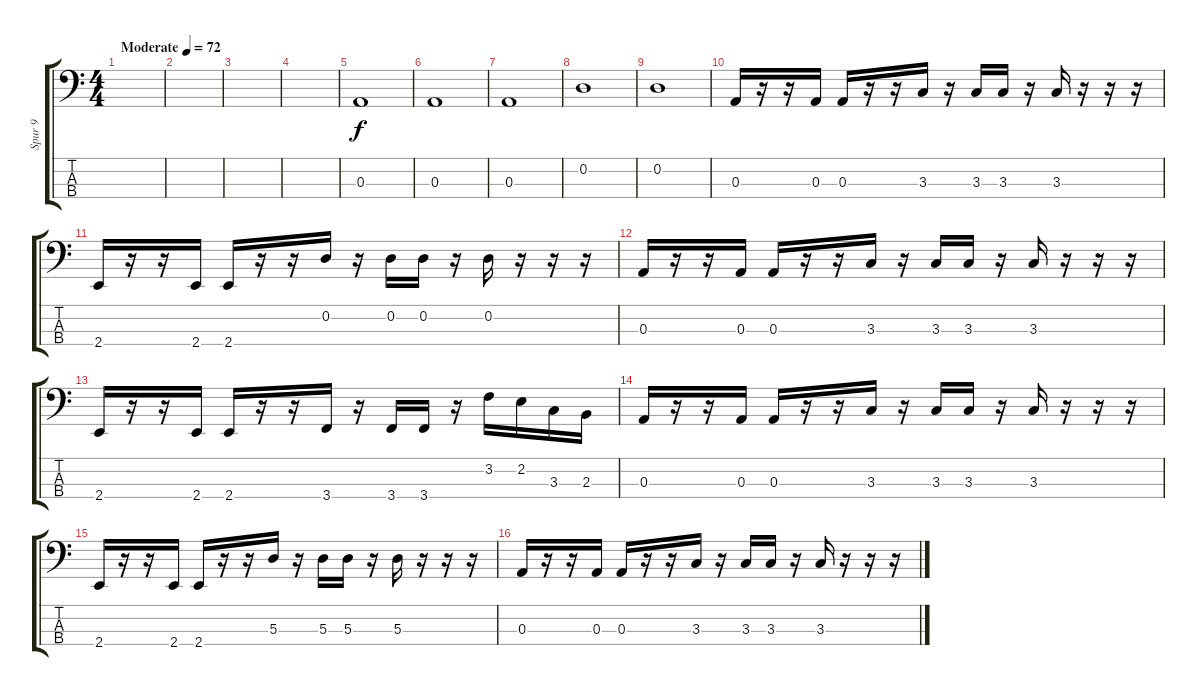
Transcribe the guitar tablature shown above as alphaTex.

\track ("Spur 9" "Spur 9") {instrument electricbassfinger}
\staff {score tabs}
\tuning (G2 D2 A1 D1) {hide}
\ts (4 4)
\tempo (72 "Moderate")
\clef f4
\ks c
|
|
|
|
0.3.1 |
0.3.1 |
0.3.1 |
0.2.1 |
0.2.1 |
0.3.16 r.16 r.16 0.3.16 0.3.16 r.16 r.16 3.3.16 r.16 3.3.16 3.3.16 r.16 3.3.16 r.16 r.16 r.16 |
2.4.16 r.16 r.16 2.4.16 2.4.16 r.16 r.16 0.2.16 r.16 0.2.16 0.2.16 r.16 0.2.16 r.16 r.16 r.16 |
0.3.16 r.16 r.16 0.3.16 0.3.16 r.16 r.16 3.3.16 r.16 3.3.16 3.3.16 r.16 3.3.16 r.16 r.16 r.16 |
2.4.16 r.16 r.16 2.4.16 2.4.16 r.16 r.16 3.4.16 r.16 3.4.16 3.4.16 r.16 3.2.16 2.2.16 3.3.16 2.3.16 |
0.3.16 r.16 r.16 0.3.16 0.3.16 r.16 r.16 3.3.16 r.16 3.3.16 3.3.16 r.16 3.3.16 r.16 r.16 r.16 |
2.4.16 r.16 r.16 2.4.16 2.4.16 r.16 r.16 5.3.16 r.16 5.3.16 5.3.16 r.16 5.3.16 r.16 r.16 r.16 |
0.3.16 r.16 r.16 0.3.16 0.3.16 r.16 r.16 3.3.16 r.16 3.3.16 3.3.16 r.16 3.3.16 r.16 r.16 r.16
